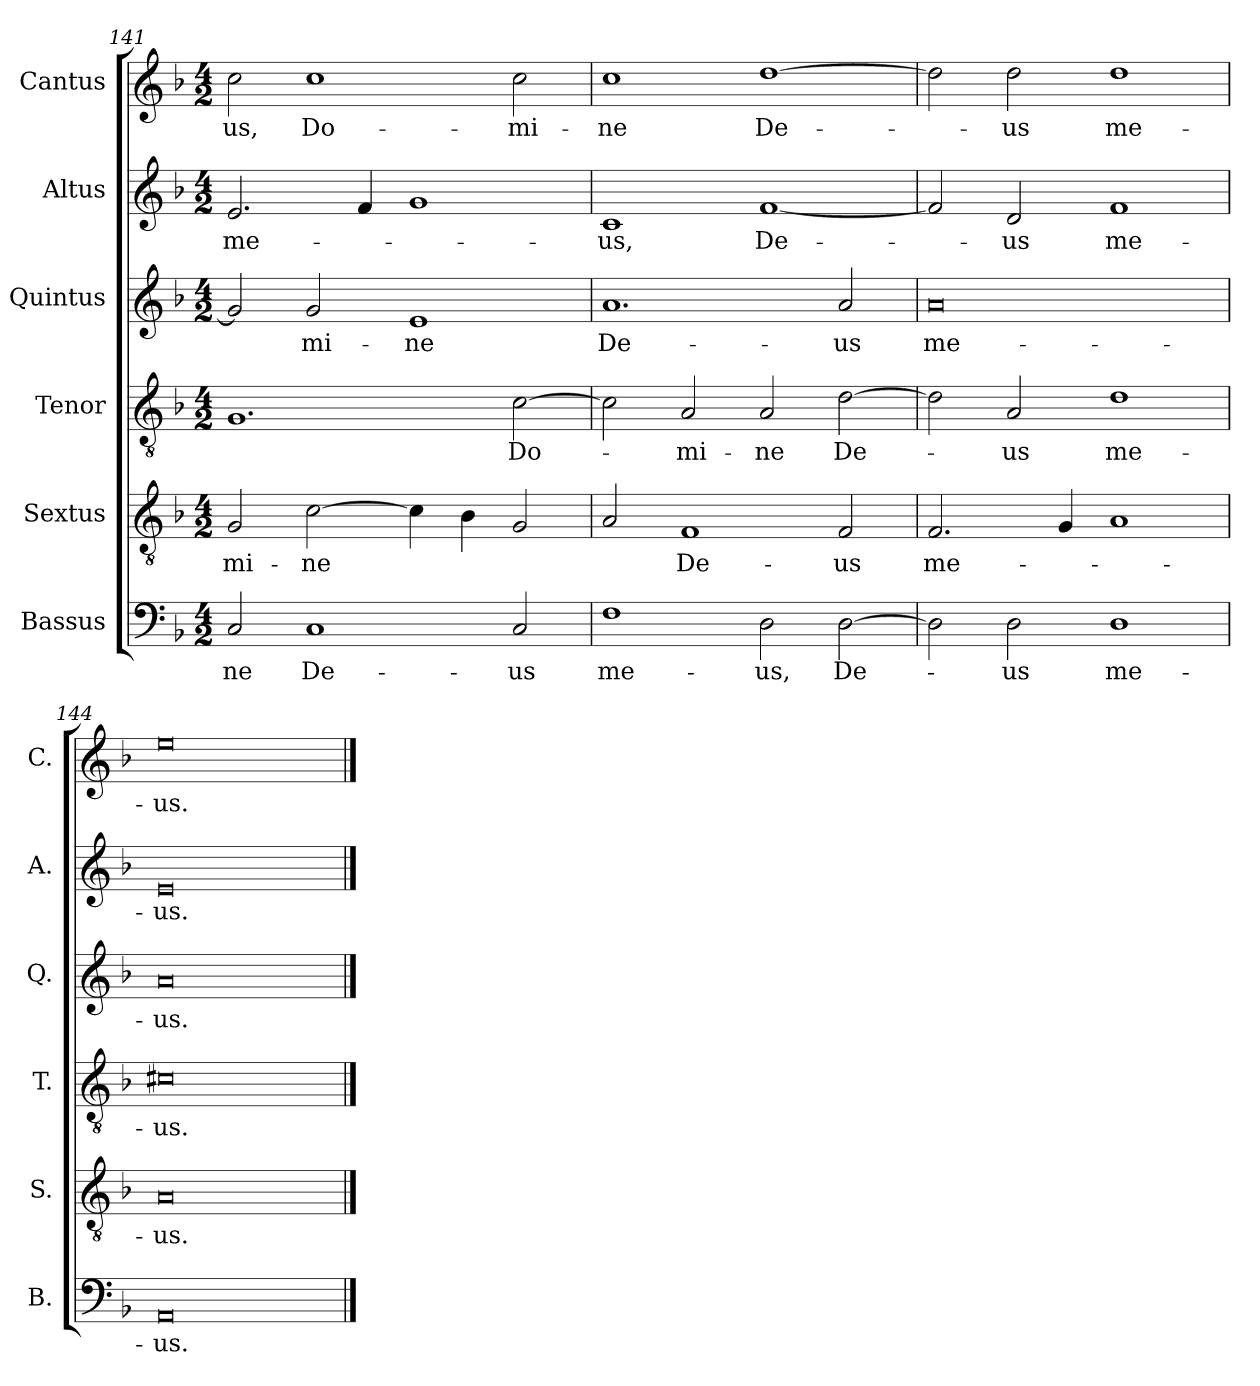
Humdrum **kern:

**kern	**text	**kern	**text	**kern	**text	**kern	**text	**kern	**text	**kern	**text
*part6	*part6	*part5	*part5	*part4	*part4	*part3	*part3	*part2	*part2	*part1	*part1
*staff6	*staff6	*staff5	*staff5	*staff4	*staff4	*staff3	*staff3	*staff2	*staff2	*staff1	*staff1
*I"Bassus	*	*I"Sextus	*	*I"Tenor	*	*I"Quintus	*	*I"Altus	*	*I"Cantus	*
*I'B.	*	*I'S.	*	*I'T.	*	*I'Q.	*	*I'A.	*	*I'C.	*
*clefF4	*	*clefGv2	*	*clefGv2	*	*clefG2	*	*clefG2	*	*clefG2	*
*k[b-]	*	*k[b-]	*	*k[b-]	*	*k[b-]	*	*k[b-]	*	*k[b-]	*
*M4/2	*	*M4/2	*	*M4/2	*	*M4/2	*	*M4/2	*	*M4/2	*
=141	=141	=141	=141	=141	=141	=141	=141	=141	=141	=141	=141
!	!LO:LY:b	!	!LO:LY:b	!	!	!	!	!	!LO:LY:b	!	!LO:LY:b
2C/	-ne	2G/	-mi-	1.G	.	2g/]	.	2.e/	me-	2cc\	-us,
!	!LO:LY:b	!	!LO:LY:b	!	!	!	!LO:LY:b	!	!	!	!LO:LY:b
1C	De-	[2c\	-ne	.	.	2g/	-mi-	.	.	1cc	Do-
.	.	.	.	.	.	.	.	4f/	.	.	.
!	!	!	!	!	!	!	!LO:LY:b	!	!	!	!
.	.	4c\]	.	.	.	1e	-ne	1g	.	.	.
.	.	4B-\	.	.	.	.	.	.	.	.	.
!	!LO:LY:b	!	!	!	!LO:LY:b	!	!	!	!	!	!LO:LY:b
2C/	-us	2G/	.	[2c\	Do-	.	.	.	.	2cc\	-mi-
=142	=142	=142	=142	=142	=142	=142	=142	=142	=142	=142	=142
!	!LO:LY:b	!	!	!	!	!	!LO:LY:b	!	!LO:LY:b	!	!LO:LY:b
1F	me-	2A/	.	2c\]	.	1.a	De-	1c	-us,	1cc	-ne
!	!	!	!LO:LY:b	!	!LO:LY:b	!	!	!	!	!	!
.	.	1F	De-	2A/	-mi-	.	.	.	.	.	.
!	!LO:LY:b	!	!	!	!LO:LY:b	!	!	!	!LO:LY:b	!	!LO:LY:b
2D\	-us,	.	.	2A/	-ne	.	.	[1f	De-	[1dd	De-
!	!LO:LY:b	!	!LO:LY:b	!	!LO:LY:b	!	!LO:LY:b	!	!	!	!
[2D\	De-	2F/	-us	[2d\	De-	2a/	-us	.	.	.	.
=143	=143	=143	=143	=143	=143	=143	=143	=143	=143	=143	=143
!	!	!	!LO:LY:b	!	!	!	!LO:LY:b	!	!	!	!
2D\]	.	2.F/	me-	2d\]	.	0a	me-	2f/]	.	2dd\]	.
!	!LO:LY:b	!	!	!	!LO:LY:b	!	!	!	!LO:LY:b	!	!LO:LY:b
2D\	-us	.	.	2A/	-us	.	.	2d/	-us	2dd\	-us
.	.	4G/	.	.	.	.	.	.	.	.	.
!	!LO:LY:b	!	!	!	!LO:LY:b	!	!	!	!LO:LY:b	!	!LO:LY:b
1D	me-	1A	.	1d	me-	.	.	1f	me-	1dd	me-
=144	=144	=144	=144	=144	=144	=144	=144	=144	=144	=144	=144
!	!LO:LY:b	!	!LO:LY:b	!	!LO:LY:b	!	!LO:LY:b	!	!LO:LY:b	!	!LO:LY:b
0AA	-us.	0A	-us.	0c#X	-us.	0a	-us.	0e	-us.	0ee	-us.
==	==	==	==	==	==	==	==	==	==	==	==
*-	*-	*-	*-	*-	*-	*-	*-	*-	*-	*-	*-
